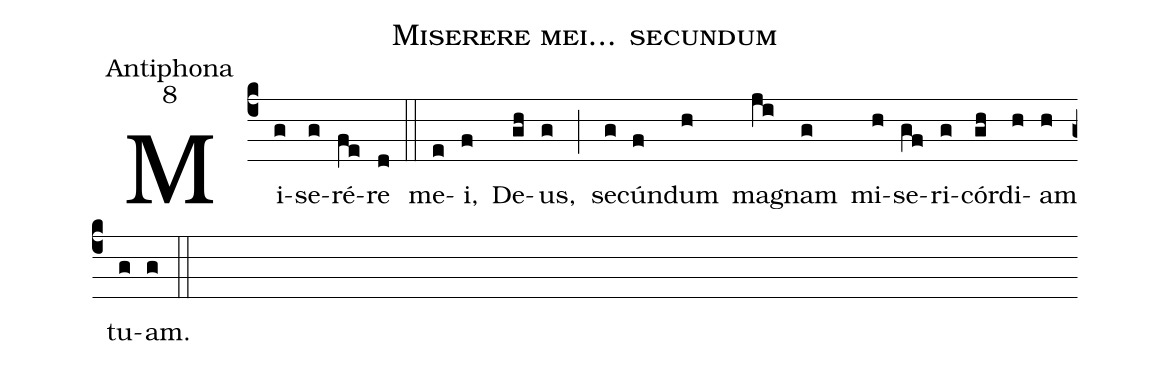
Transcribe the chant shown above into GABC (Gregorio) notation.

name:Miserere mei... secundum;
office-part:Antiphona;
mode:8;
%%
(c4) Mi(g)se(g)ré(fe)re(d) (::) me(e)i,(f) De(gh)us,(g) (;) se(g)cún(f)dum(h) ma(ji)gnam(g) mi(h)se(gf)ri(g)cór(gh)di(h)am(h) tu(g)am.(g) (::)
